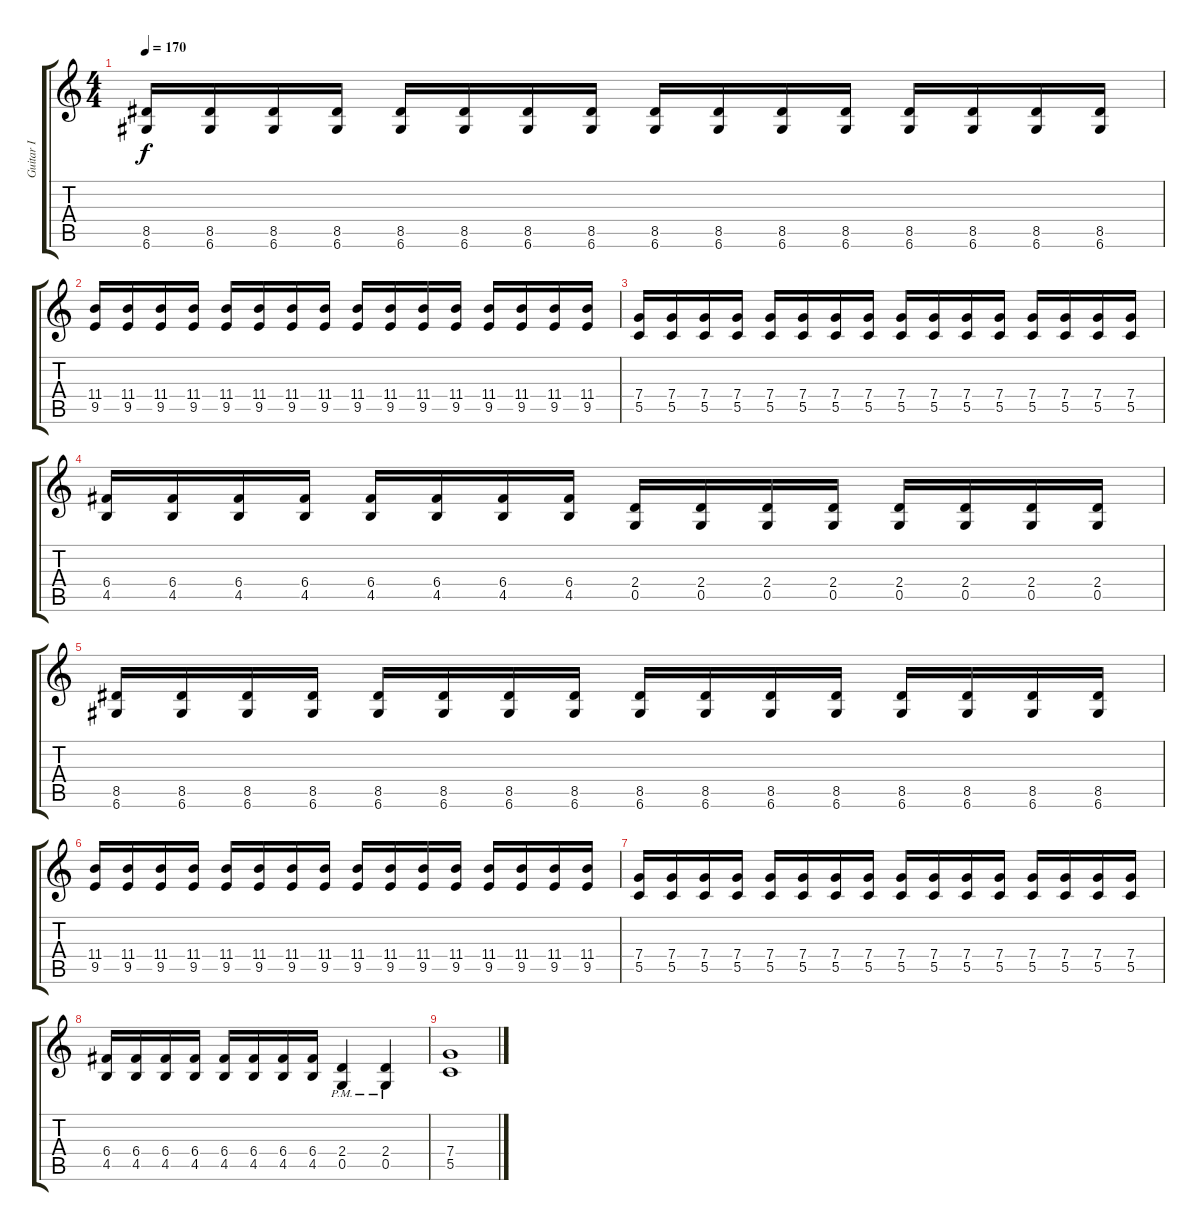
\track ("Guitar I" "Guitar I") {instrument distortionguitar}
\staff {score tabs}
\tuning (D4 A3 F3 C3 G2 D2) {hide}
\ts (4 4)
\tempo 170
\clef g2
\ks c
(8.5 6.6).16{dy f} (8.5 6.6).16 (8.5 6.6).16 (8.5 6.6).16 (8.5 6.6).16 (8.5 6.6).16 (8.5 6.6).16 (8.5 6.6).16 (8.5 6.6).16 (8.5 6.6).16 (8.5 6.6).16 (8.5 6.6).16 (8.5 6.6).16 (8.5 6.6).16 (8.5 6.6).16 (8.5 6.6).16 |
(11.4 9.5).16 (11.4 9.5).16 (11.4 9.5).16 (11.4 9.5).16 (11.4 9.5).16 (11.4 9.5).16 (11.4 9.5).16 (11.4 9.5).16 (11.4 9.5).16 (11.4 9.5).16 (11.4 9.5).16 (11.4 9.5).16 (11.4 9.5).16 (11.4 9.5).16 (11.4 9.5).16 (11.4 9.5).16 |
(7.4 5.5).16 (7.4 5.5).16 (7.4 5.5).16 (7.4 5.5).16 (7.4 5.5).16 (7.4 5.5).16 (7.4 5.5).16 (7.4 5.5).16 (7.4 5.5).16 (7.4 5.5).16 (7.4 5.5).16 (7.4 5.5).16 (7.4 5.5).16 (7.4 5.5).16 (7.4 5.5).16 (7.4 5.5).16 |
(6.4 4.5).16 (6.4 4.5).16 (6.4 4.5).16 (6.4 4.5).16 (6.4 4.5).16 (6.4 4.5).16 (6.4 4.5).16 (6.4 4.5).16 (2.4 0.5).16 (2.4 0.5).16 (2.4 0.5).16 (2.4 0.5).16 (2.4 0.5).16 (2.4 0.5).16 (2.4 0.5).16 (2.4 0.5).16 |
(8.5 6.6).16 (8.5 6.6).16 (8.5 6.6).16 (8.5 6.6).16 (8.5 6.6).16 (8.5 6.6).16 (8.5 6.6).16 (8.5 6.6).16 (8.5 6.6).16 (8.5 6.6).16 (8.5 6.6).16 (8.5 6.6).16 (8.5 6.6).16 (8.5 6.6).16 (8.5 6.6).16 (8.5 6.6).16 |
(11.4 9.5).16 (11.4 9.5).16 (11.4 9.5).16 (11.4 9.5).16 (11.4 9.5).16 (11.4 9.5).16 (11.4 9.5).16 (11.4 9.5).16 (11.4 9.5).16 (11.4 9.5).16 (11.4 9.5).16 (11.4 9.5).16 (11.4 9.5).16 (11.4 9.5).16 (11.4 9.5).16 (11.4 9.5).16 |
(7.4 5.5).16 (7.4 5.5).16 (7.4 5.5).16 (7.4 5.5).16 (7.4 5.5).16 (7.4 5.5).16 (7.4 5.5).16 (7.4 5.5).16 (7.4 5.5).16 (7.4 5.5).16 (7.4 5.5).16 (7.4 5.5).16 (7.4 5.5).16 (7.4 5.5).16 (7.4 5.5).16 (7.4 5.5).16 |
(6.4 4.5).16 (6.4 4.5).16 (6.4 4.5).16 (6.4 4.5).16 (6.4 4.5).16 (6.4 4.5).16 (6.4 4.5).16 (6.4 4.5).16 (2.4{pm} 0.5{pm}).4 (2.4{pm} 0.5{pm}).4 |
(7.4 5.5).1
